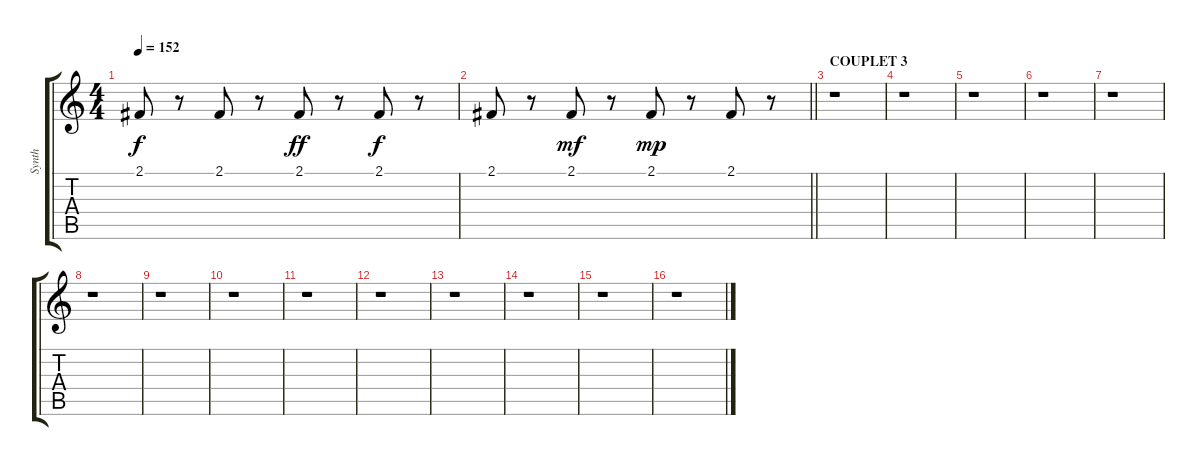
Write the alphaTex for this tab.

\track ("Synth" "Synth") {instrument choiraahs}
\staff {score tabs}
\tuning (E4 B3 G3 D3 A2 E2) {hide}
\ts (4 4)
\tempo 152
\clef g2
\ks c
2.1.8{dy f} r.8 2.1.8 r.8 2.1.8{dy ff} r.8 2.1.8{dy f} r.8 |
\barLineRight lightlight
2.1.8 r.8 2.1.8{dy mf} r.8 2.1.8{dy mp} r.8 2.1.8 r.8 |
\section ("" "COUPLET 3")
r.1 |
r.1 |
r.1 |
r.1 |
r.1 |
r.1 |
r.1 |
r.1 |
r.1 |
r.1 |
r.1 |
r.1 |
r.1 |
r.1
